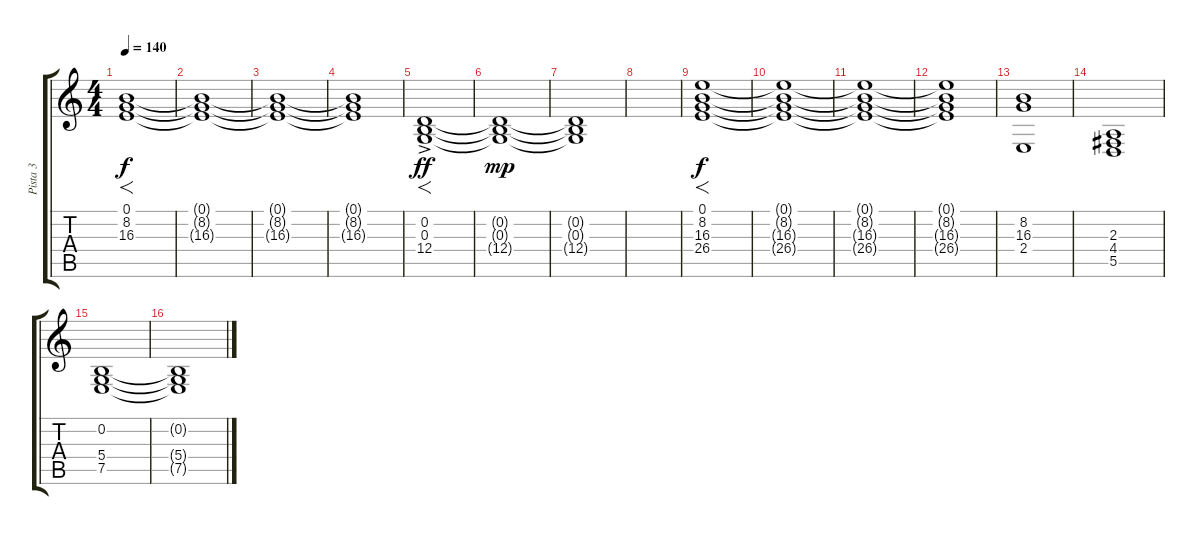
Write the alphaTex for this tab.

\track ("Pista 3" "Pista 3") {instrument lead2sawtooth}
\staff {score tabs}
\tuning (E4 B3 G3 D3 A2 E2) {hide}
\ts (4 4)
\tempo 140
\clef g2
\ks c
(0.1 8.2 16.3).1{f dy f} |
(0.1{t} 8.2{t} 16.3{t}).1 |
(0.1{t} 8.2{t} 16.3{t}).1 |
(0.1{t} 8.2{t} 16.3{t}).1 |
(0.2{ac} 0.3 12.4).1{f dy ff} |
(0.2{t} 0.3{t} 12.4{t}).1{dy mp} |
(0.2{t} 0.3{t} 12.4{t}).1 |
|
(0.1 8.2 16.3 26.4).1{f dy f} |
(0.1{t} 8.2{t} 16.3{t} 26.4{t}).1 |
(0.1{t} 8.2{t} 16.3{t} 26.4{t}).1 |
(0.1{t} 8.2{t} 16.3{t} 26.4{t}).1 |
(8.2 16.3 2.4).1 |
(2.3 4.4 5.5).1 |
(0.2 5.4 7.5).1 |
(0.2{t} 5.4{t} 7.5{t}).1
